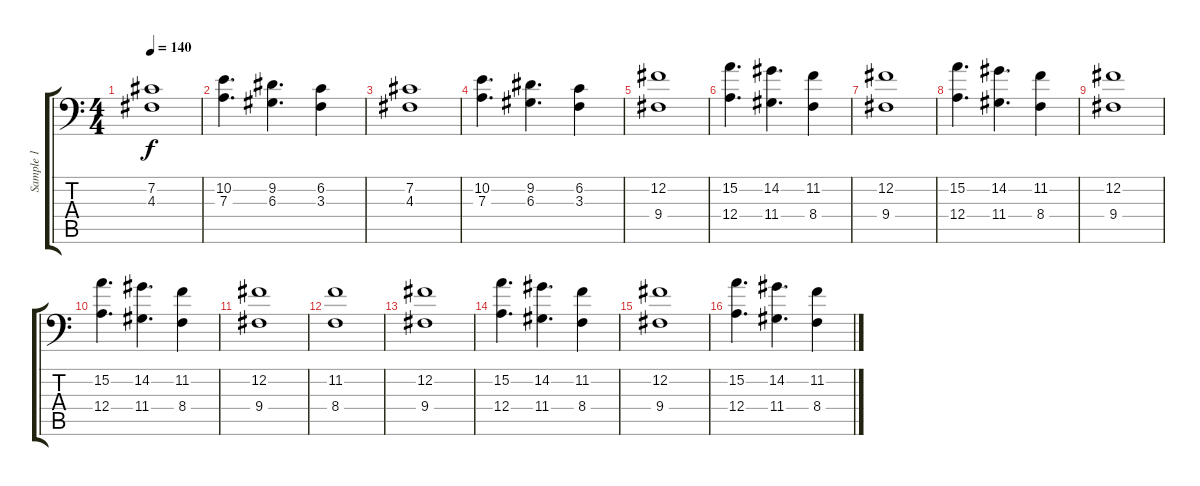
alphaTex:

\track ("Sample 1" "Sample 1") {instrument choiraahs}
\staff {score tabs}
\tuning (B3 Gb3 D3 A2 E2 A1) {hide}
\ts (4 4)
\tempo 140
\clef f4
\ks c
(7.2 4.3).1{dy f} |
(10.2 7.3).4{d} (9.2 6.3).4{d} (6.2 3.3).4 |
(7.2 4.3).1 |
(10.2 7.3).4{d} (9.2 6.3).4{d} (6.2 3.3).4 |
(12.2 9.4).1 |
(15.2 12.4).4{d} (14.2 11.4).4{d} (11.2 8.4).4 |
(12.2 9.4).1 |
(15.2 12.4).4{d} (14.2 11.4).4{d} (11.2 8.4).4 |
(12.2 9.4).1 |
(15.2 12.4).4{d} (14.2 11.4).4{d} (11.2 8.4).4 |
(12.2 9.4).1 |
(11.2 8.4).1 |
(12.2 9.4).1 |
(15.2 12.4).4{d} (14.2 11.4).4{d} (11.2 8.4).4 |
(12.2 9.4).1 |
(15.2 12.4).4{d} (14.2 11.4).4{d} (11.2 8.4).4
